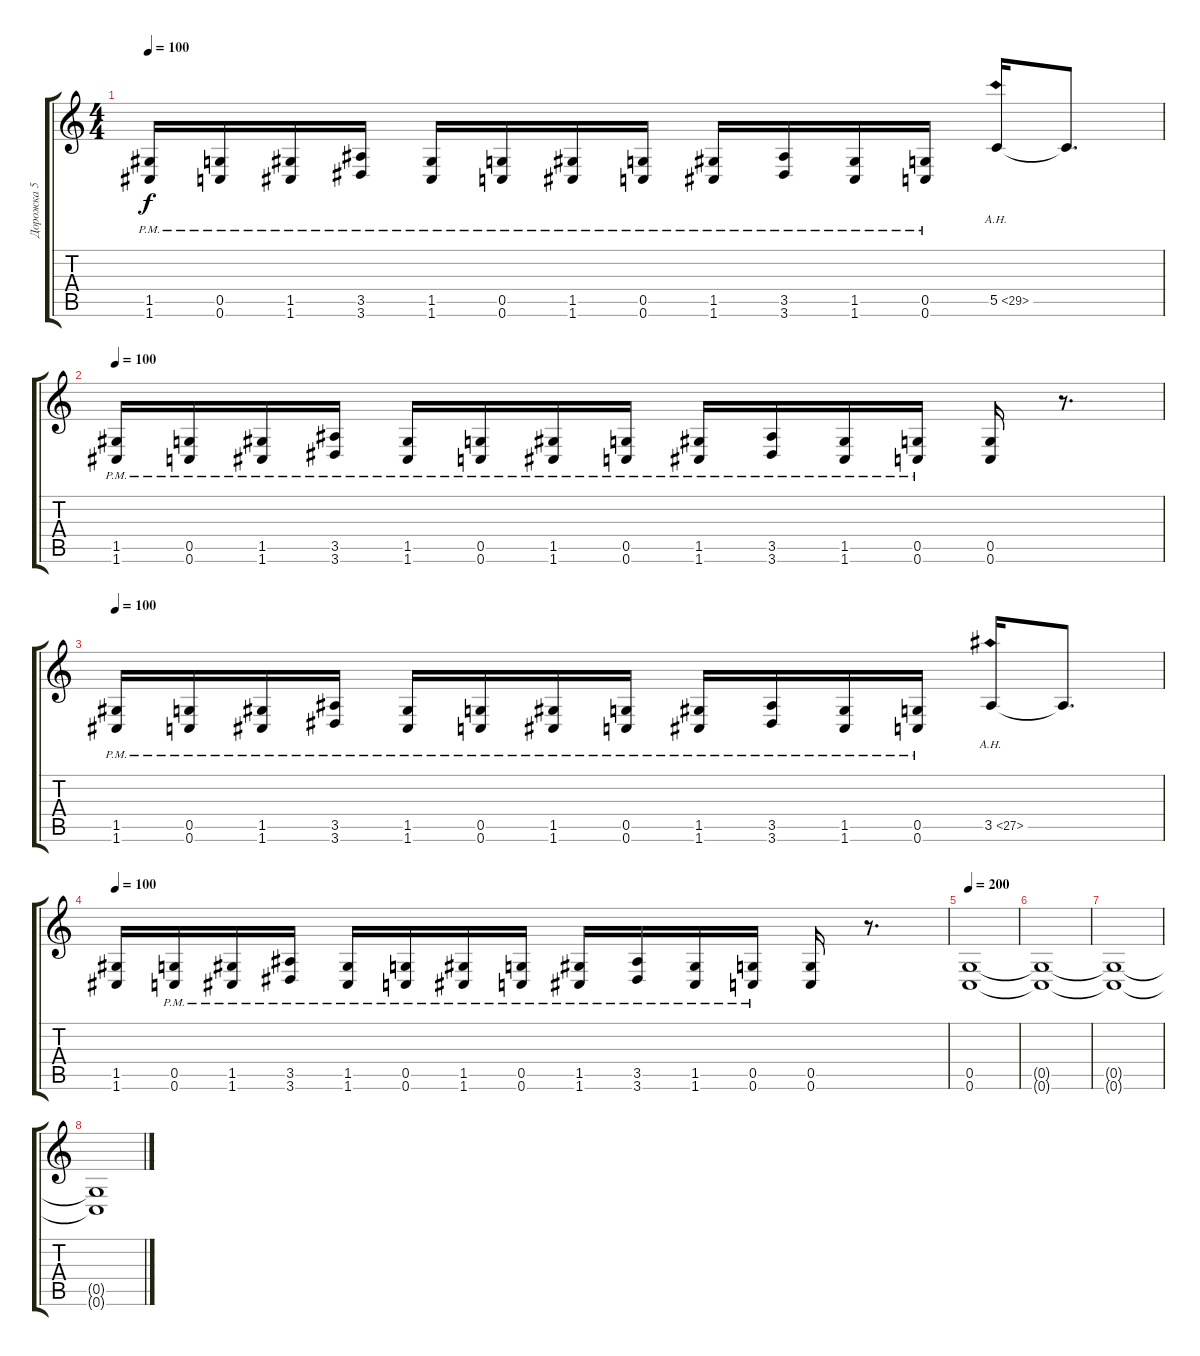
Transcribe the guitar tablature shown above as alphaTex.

\track ("Дорожка 5" "Дорожка 5") {instrument overdrivenguitar}
\staff {score tabs}
\tuning (D4 A3 F3 C3 G2 C2) {hide}
\ts (4 4)
\tempo 100
\clef g2
\ks c
(1.5{pm} 1.6{pm}).16{dy f} (0.5{pm} 0.6{pm}).16 (1.5{pm} 1.6{pm}).16 (3.5{pm} 3.6{pm}).16 (1.5{pm} 1.6{pm}).16 (0.5{pm} 0.6{pm}).16 (1.5{pm} 1.6{pm}).16 (0.5{pm} 0.6{pm}).16 (1.5{pm} 1.6{pm}).16 (3.5{pm} 3.6{pm}).16 (1.5{pm} 1.6{pm}).16 (0.5{pm} 0.6{pm}).16 5.5{ah 24}.16 5.5{t}.8{d} |
\tempo 100
(1.5{pm} 1.6{pm}).16 (0.5{pm} 0.6{pm}).16 (1.5{pm} 1.6{pm}).16 (3.5{pm} 3.6{pm}).16 (1.5{pm} 1.6{pm}).16 (0.5{pm} 0.6{pm}).16 (1.5{pm} 1.6{pm}).16 (0.5{pm} 0.6{pm}).16 (1.5{pm} 1.6{pm}).16 (3.5{pm} 3.6{pm}).16 (1.5{pm} 1.6{pm}).16 (0.5{pm} 0.6{pm}).16 (0.5 0.6).16 r.8{d} |
\tempo 100
(1.5{pm} 1.6{pm}).16 (0.5{pm} 0.6{pm}).16 (1.5{pm} 1.6{pm}).16 (3.5{pm} 3.6{pm}).16 (1.5{pm} 1.6{pm}).16 (0.5{pm} 0.6{pm}).16 (1.5{pm} 1.6{pm}).16 (0.5{pm} 0.6{pm}).16 (1.5{pm} 1.6{pm}).16 (3.5{pm} 3.6{pm}).16 (1.5{pm} 1.6{pm}).16 (0.5{pm} 0.6{pm}).16 3.5{ah 24}.16 3.5{t}.8{d} |
\tempo 100
(1.5 1.6).16 (0.5{pm} 0.6{pm}).16 (1.5{pm} 1.6{pm}).16 (3.5{pm} 3.6{pm}).16 (1.5{pm} 1.6{pm}).16 (0.5{pm} 0.6{pm}).16 (1.5{pm} 1.6{pm}).16 (0.5{pm} 0.6{pm}).16 (1.5{pm} 1.6{pm}).16 (3.5{pm} 3.6{pm}).16 (1.5{pm} 1.6{pm}).16 (0.5{pm} 0.6{pm}).16 (0.5 0.6).16 r.8{d} |
\tempo 200
(0.5 0.6).1 |
(0.5{t} 0.6{t}).1 |
(0.5{t} 0.6{t}).1 |
(0.5{t} 0.6{t}).1
